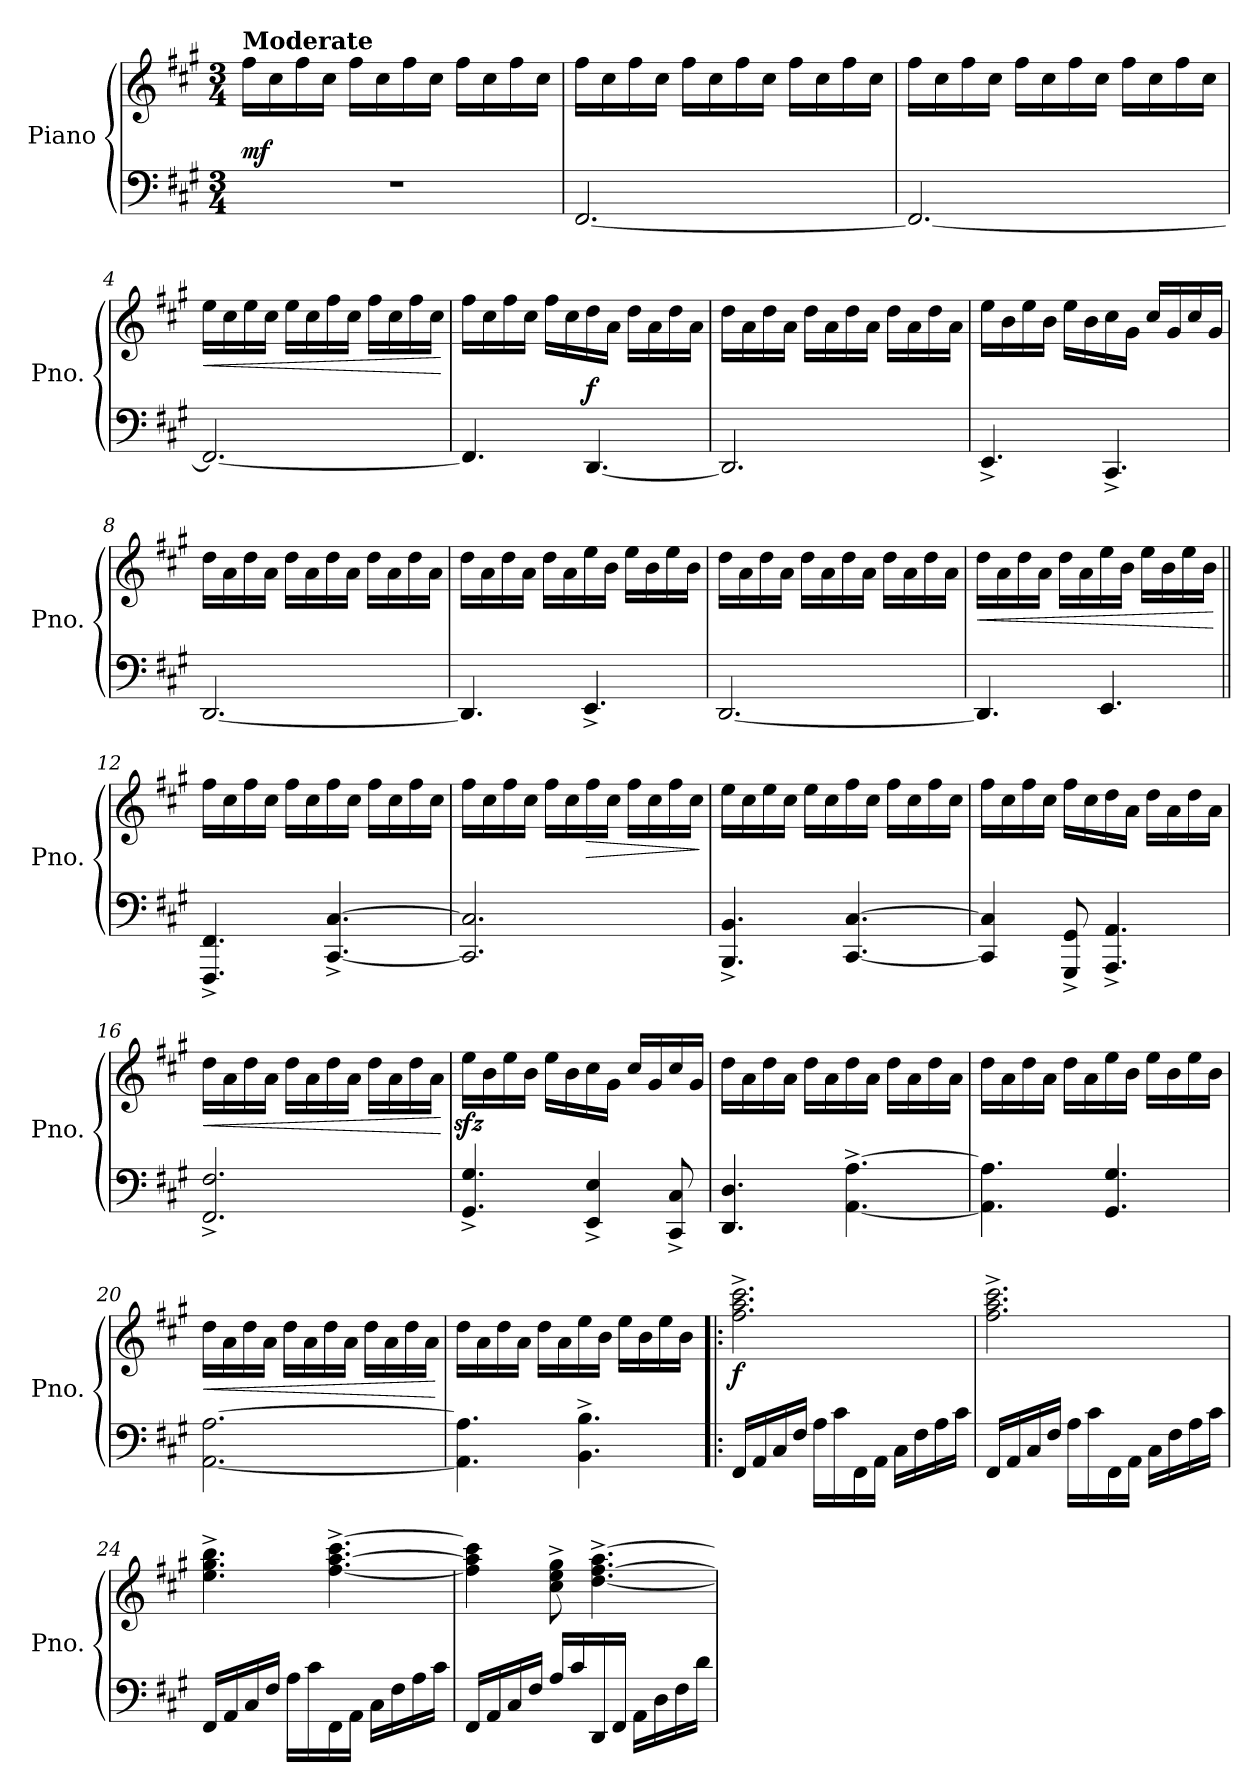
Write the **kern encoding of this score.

**kern	**kern	**dynam
*part1	*part1	*part1
*staff2	*staff1	*staff1/2
*I"Piano	*	*
*I'Pno.	*	*
*clefF4	*clefG2	*
*k[f#c#g#]	*k[f#c#g#]	*
*M3/4	*M3/4	*
=1	=1	=1
!	!LO:TX:a:B:t=Moderate	!
!	!	!LO:DY:a=2
2.r	16ff#\LL	mf
.	16cc#\	.
.	16ff#\	.
.	16cc#\JJ	.
.	16ff#\LL	.
.	16cc#\	.
.	16ff#\	.
.	16cc#\JJ	.
.	16ff#\LL	.
.	16cc#\	.
.	16ff#\	.
.	16cc#\JJ	.
=2	=2	=2
[2.FF#/	16ff#\LL	.
.	16cc#\	.
.	16ff#\	.
.	16cc#\JJ	.
.	16ff#\LL	.
.	16cc#\	.
.	16ff#\	.
.	16cc#\JJ	.
.	16ff#\LL	.
.	16cc#\	.
.	16ff#\	.
.	16cc#\JJ	.
=3	=3	=3
2.FF#/_	16ff#\LL	.
.	16cc#\	.
.	16ff#\	.
.	16cc#\JJ	.
.	16ff#\LL	.
.	16cc#\	.
.	16ff#\	.
.	16cc#\JJ	.
.	16ff#\LL	.
.	16cc#\	.
.	16ff#\	.
.	16cc#\JJ	.
!!LO:LB:g=z
=4	=4	=4
!	!	!LO:HP:b
2.FF#/_	16ee\LL	<
.	16cc#\	.
.	16ee\	.
.	16cc#\JJ	.
.	16ee\LL	.
.	16cc#\	.
.	16ff#\	.
.	16cc#\JJ	.
.	16ff#\LL	.
.	16cc#\	.
.	16ff#\	.
.	16cc#\JJ	.
.	.	[
=5	=5	=5
4.FF#/]	16ff#\LL	.
.	16cc#\	.
.	16ff#\	.
.	16cc#\JJ	.
.	16ff#\LL	.
.	16cc#\	.
!	!	!LO:DY:a=2
[4.DD/	16dd\	f
.	16a\JJ	.
.	16dd\LL	.
.	16a\	.
.	16dd\	.
.	16a\JJ	.
=6	=6	=6
2.DD/]	16dd\LL	.
.	16a\	.
.	16dd\	.
.	16a\JJ	.
.	16dd\LL	.
.	16a\	.
.	16dd\	.
.	16a\JJ	.
.	16dd\LL	.
.	16a\	.
.	16dd\	.
.	16a\JJ	.
!!LO:LB:g=z
=7	=7	=7
4.EE^/	16ee\LL	.
.	16b\	.
.	16ee\	.
.	16b\JJ	.
.	16ee\LL	.
.	16b\	.
4.CC#^/	16cc#\	.
.	16g#\JJ	.
.	16cc#/LL	.
.	16g#/	.
.	16cc#/	.
.	16g#/JJ	.
=8	=8	=8
[2.DD/	16dd\LL	.
.	16a\	.
.	16dd\	.
.	16a\JJ	.
.	16dd\LL	.
.	16a\	.
.	16dd\	.
.	16a\JJ	.
.	16dd\LL	.
.	16a\	.
.	16dd\	.
.	16a\JJ	.
=9	=9	=9
4.DD/]	16dd\LL	.
.	16a\	.
.	16dd\	.
.	16a\JJ	.
.	16dd\LL	.
.	16a\	.
4.EE^/	16ee\	.
.	16b\JJ	.
.	16ee\LL	.
.	16b\	.
.	16ee\	.
.	16b\JJ	.
!!LO:LB:g=z
=10	=10	=10
[2.DD/	16dd\LL	.
.	16a\	.
.	16dd\	.
.	16a\JJ	.
.	16dd\LL	.
.	16a\	.
.	16dd\	.
.	16a\JJ	.
.	16dd\LL	.
.	16a\	.
.	16dd\	.
.	16a\JJ	.
=11	=11	=11
!	!	!LO:HP:b
4.DD/]	16dd\LL	<
.	16a\	.
.	16dd\	.
.	16a\JJ	.
.	16dd\LL	.
.	16a\	.
4.EE/	16ee\	.
.	16b\JJ	.
.	16ee\LL	.
.	16b\	.
.	16ee\	.
.	16b\JJ	.
.	.	[
=12||	=12||	=12||
4.FFF#/^ 4.FF#/^	16ff#\LL	.
.	16cc#\	.
.	16ff#\	.
.	16cc#\JJ	.
.	16ff#\LL	.
.	16cc#\	.
[4.CC#/^ [4.C#/^	16ff#\	.
.	16cc#\JJ	.
.	16ff#\LL	.
.	16cc#\	.
.	16ff#\	.
.	16cc#\JJ	.
!!LO:LB:g=z
=13	=13	=13
2.CC#/] 2.C#/]	16ff#\LL	.
.	16cc#\	.
.	16ff#\	.
.	16cc#\JJ	.
.	16ff#\LL	.
.	16cc#\	.
!	!	!LO:HP:b
.	16ff#\	>
.	16cc#\JJ	.
.	16ff#\LL	.
.	16cc#\	.
.	16ff#\	.
.	16cc#\JJ	.
.	.	]
=14	=14	=14
4.BBB/^ 4.BB/^	16ee\LL	.
.	16cc#\	.
.	16ee\	.
.	16cc#\JJ	.
.	16ee\LL	.
.	16cc#\	.
[4.CC#/ [4.C#/	16ff#\	.
.	16cc#\JJ	.
.	16ff#\LL	.
.	16cc#\	.
.	16ff#\	.
.	16cc#\JJ	.
=15	=15	=15
4CC#/] 4C#/]	16ff#\LL	.
.	16cc#\	.
.	16ff#\	.
.	16cc#\JJ	.
8GGG#/^ 8GG#/^	16ff#\LL	.
.	16cc#\	.
4.AAA/^ 4.AA/^	16dd\	.
.	16a\JJ	.
.	16dd\LL	.
.	16a\	.
.	16dd\	.
.	16a\JJ	.
!!LO:PB:g=z
=16	=16	=16
!	!	!LO:HP:b
2.FF#/^ 2.F#/^	16dd\LL	<
.	16a\	.
.	16dd\	.
.	16a\JJ	.
.	16dd\LL	.
.	16a\	.
.	16dd\	.
.	16a\JJ	.
.	16dd\LL	.
.	16a\	.
.	16dd\	.
.	16a\JJ	.
.	.	[
=17	=17	=17
4.GG#/^ 4.G#/^	16eezz<\LL	.
.	16b\	.
.	16ee\	.
.	16b\JJ	.
.	16ee\LL	.
.	16b\	.
4EE/^ 4E/^	16cc#\	.
.	16g#\JJ	.
.	16cc#/LL	.
.	16g#/	.
8CC#/^ 8C#/^	16cc#/	.
.	16g#/JJ	.
=18	=18	=18
4.DD/ 4.D/	16dd\LL	.
.	16a\	.
.	16dd\	.
.	16a\JJ	.
.	16dd\LL	.
.	16a\	.
[4.AA\^ [4.A\^	16dd\	.
.	16a\JJ	.
.	16dd\LL	.
.	16a\	.
.	16dd\	.
.	16a\JJ	.
!!LO:LB:g=z
=19	=19	=19
4.AA\] 4.A\]	16dd\LL	.
.	16a\	.
.	16dd\	.
.	16a\JJ	.
.	16dd\LL	.
.	16a\	.
4.GG#/ 4.G#/	16ee\	.
.	16b\JJ	.
.	16ee\LL	.
.	16b\	.
.	16ee\	.
.	16b\JJ	.
=20	=20	=20
!	!	!LO:HP:b
[2.AA\ [2.A\	16dd\LL	<
.	16a\	.
.	16dd\	.
.	16a\JJ	.
.	16dd\LL	.
.	16a\	.
.	16dd\	.
.	16a\JJ	.
.	16dd\LL	.
.	16a\	.
.	16dd\	.
.	16a\JJ	.
.	.	[
=21	=21	=21
4.AA\] 4.A\]	16dd\LL	.
.	16a\	.
.	16dd\	.
.	16a\JJ	.
.	16dd\LL	.
.	16a\	.
4.BB\^ 4.B\^	16ee\	.
.	16b\JJ	.
.	16ee\LL	.
.	16b\	.
.	16ee\	.
.	16b\JJ	.
!!LO:LB:g=z
=22!|:	=22!|:	=22!|:
!	!	!LO:DY:b
16FF#/LL	2.ff#\^ 2.aa\^ 2.ccc#\^	f
16AA/	.	.
16C#/	.	.
16F#/JJ	.	.
16A\LL	.	.
16c#\	.	.
16FF#\	.	.
16AA\JJ	.	.
16C#\LL	.	.
16F#\	.	.
16A\	.	.
16c#\JJ	.	.
=23	=23	=23
16FF#/LL	2.ff#\^ 2.aa\^ 2.ccc#\^	.
16AA/	.	.
16C#/	.	.
16F#/JJ	.	.
16A\LL	.	.
16c#\	.	.
16FF#\	.	.
16AA\JJ	.	.
16C#\LL	.	.
16F#\	.	.
16A\	.	.
16c#\JJ	.	.
=24	=24	=24
16FF#/LL	4.ee\^ 4.gg#\^ 4.bb\^	.
16AA/	.	.
16C#/	.	.
16F#/JJ	.	.
16A\LL	.	.
16c#\	.	.
16FF#\	[4.ff#\^ [4.aa\^ [4.ccc#\^	.
16AA\JJ	.	.
16C#\LL	.	.
16F#\	.	.
16A\	.	.
16c#\JJ	.	.
!!LO:LB:g=z
=25	=25	=25
16FF#/LL	4ff#\] 4aa\] 4ccc#\]	.
16AA/	.	.
16C#/	.	.
16F#/JJ	.	.
16A/LL	8cc#\^ 8ee\^ 8gg#\^	.
16c#/	.	.
16DD/	[4.dd\^ [4.ff#\^ [4.aa\^	.
16FF#/JJ	.	.
16AA\LL	.	.
16D\	.	.
16F#\	.	.
16d\JJ	.	.
=	=	=
*-	*-	*-
